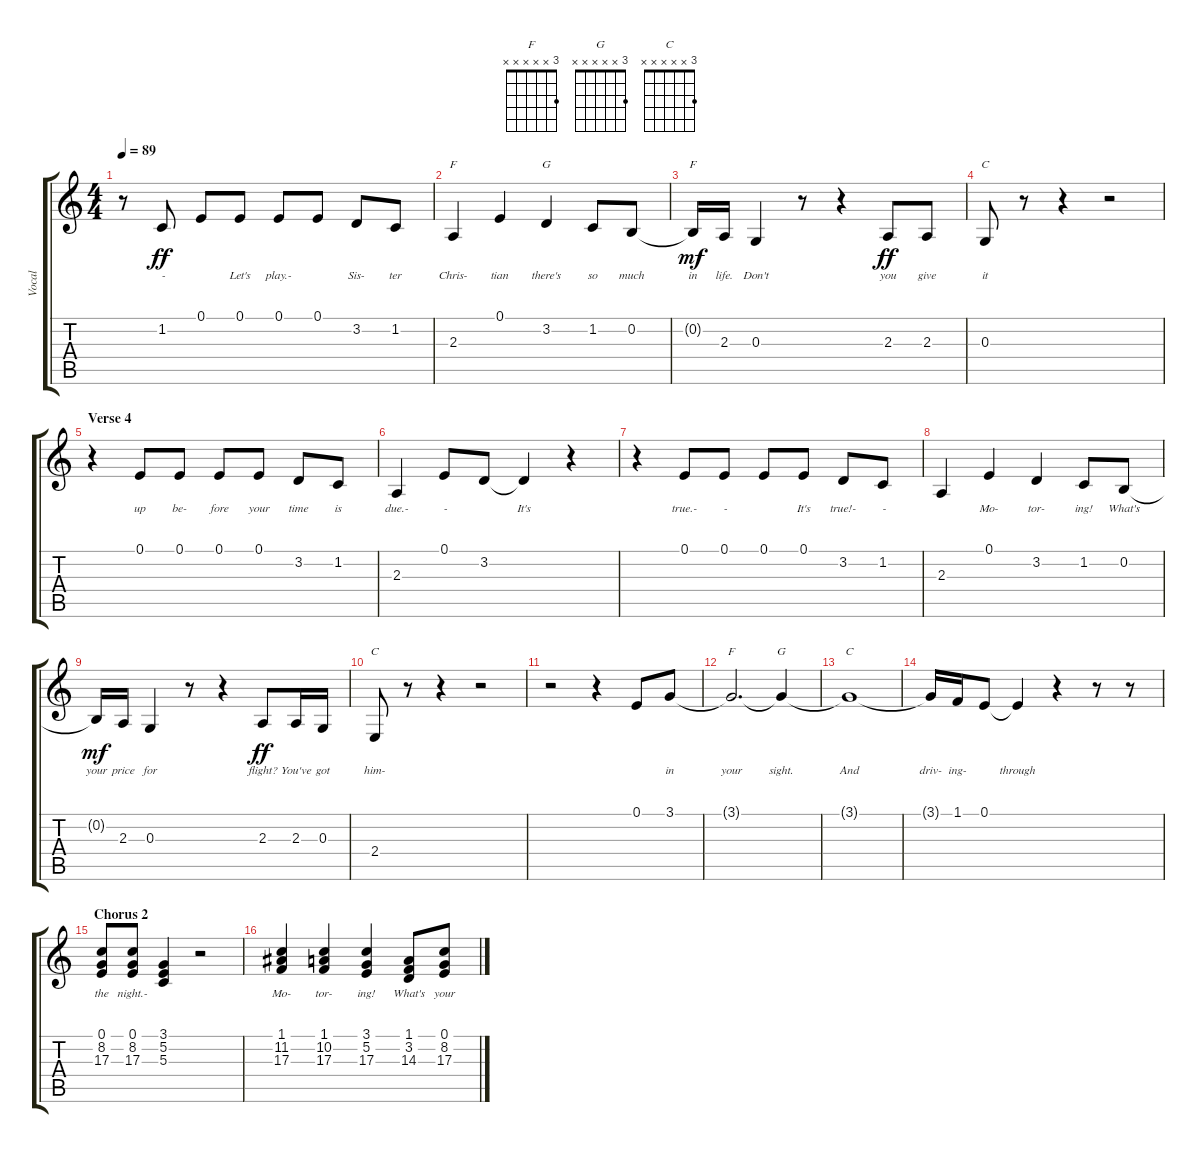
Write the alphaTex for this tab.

\track ("Vocal" "Vocal") {instrument flute}
\staff {score tabs}
\tuning (E4 B3 G3 D3 A2 E2) {hide}
\chord ("F" x x 2 x x x)
\chord ("G" x 3 x x x x)
\chord ("F" x 0 x x x x)
\chord ("C" x x 0 x x x)
\chord ("C" x x x 2 x x)
\chord ("F" 3 x x x x x)
\chord ("G" 3 x x x x x)
\chord ("C" 3 x x x x x)
\ts (4 4)
\tempo 89
\clef g2
\ks c
r.8{dy ff} 1.2.8{lyrics (0 " -") lyrics (1 "") lyrics (2 "") lyrics (3 "") lyrics (4 "")} 0.1.8{lyrics (0 " ") lyrics (1 "") lyrics (2 "") lyrics (3 "") lyrics (4 "")} 0.1.8{lyrics (0 "Let's") lyrics (1 "") lyrics (2 "") lyrics (3 "") lyrics (4 "")} 0.1.8{lyrics (0 "play.-") lyrics (1 "") lyrics (2 "") lyrics (3 "") lyrics (4 "")} 0.1.8{lyrics (0 " ") lyrics (1 "") lyrics (2 "") lyrics (3 "") lyrics (4 "")} 3.2.8{lyrics (0 "Sis-") lyrics (1 "") lyrics (2 "") lyrics (3 "") lyrics (4 "")} 1.2.8{lyrics (0 "ter") lyrics (1 "") lyrics (2 "") lyrics (3 "") lyrics (4 "")} |
2.3.4{ch "F" lyrics (0 "Chris-") lyrics (1 "") lyrics (2 "") lyrics (3 "") lyrics (4 "")} 0.1.4{lyrics (0 "tian") lyrics (1 "") lyrics (2 "") lyrics (3 "") lyrics (4 "")} 3.2.4{ch "G" lyrics (0 "there's") lyrics (1 "") lyrics (2 "") lyrics (3 "") lyrics (4 "")} 1.2.8{lyrics (0 "so") lyrics (1 "") lyrics (2 "") lyrics (3 "") lyrics (4 "")} 0.2.8{lyrics (0 "much") lyrics (1 "") lyrics (2 "") lyrics (3 "") lyrics (4 "")} |
0.2{t}.16{ch "F" lyrics (0 "in") lyrics (1 "") lyrics (2 "") lyrics (3 "") lyrics (4 "") dy mf} 2.3.16{lyrics (0 "life.") lyrics (1 "") lyrics (2 "") lyrics (3 "") lyrics (4 "")} 0.3.4{lyrics (0 "Don't") lyrics (1 "") lyrics (2 "") lyrics (3 "") lyrics (4 "")} r.8 r.4 2.3.8{lyrics (0 "you") lyrics (1 "") lyrics (2 "") lyrics (3 "") lyrics (4 "") dy ff} 2.3.8{lyrics (0 "give") lyrics (1 "") lyrics (2 "") lyrics (3 "") lyrics (4 "")} |
0.3.8{ch "C" lyrics (0 "it") lyrics (1 "") lyrics (2 "") lyrics (3 "") lyrics (4 "")} r.8 r.4 r.2 |
\section ("" "Verse 4")
r.4 0.1.8{lyrics (0 "up") lyrics (1 "") lyrics (2 "") lyrics (3 "") lyrics (4 "")} 0.1.8{lyrics (0 "be-") lyrics (1 "") lyrics (2 "") lyrics (3 "") lyrics (4 "")} 0.1.8{lyrics (0 "fore") lyrics (1 "") lyrics (2 "") lyrics (3 "") lyrics (4 "")} 0.1.8{lyrics (0 "your") lyrics (1 "") lyrics (2 "") lyrics (3 "") lyrics (4 "")} 3.2.8{lyrics (0 "time") lyrics (1 "") lyrics (2 "") lyrics (3 "") lyrics (4 "")} 1.2.8{lyrics (0 "is") lyrics (1 "") lyrics (2 "") lyrics (3 "") lyrics (4 "")} |
2.3.4{lyrics (0 "due.-") lyrics (1 "") lyrics (2 "") lyrics (3 "") lyrics (4 "")} 0.1.8{lyrics (0 " -") lyrics (1 "") lyrics (2 "") lyrics (3 "") lyrics (4 "")} 3.2.8{lyrics (0 " ") lyrics (1 "") lyrics (2 "") lyrics (3 "") lyrics (4 "")} 3.2{t}.4{lyrics (0 "It's") lyrics (1 "") lyrics (2 "") lyrics (3 "") lyrics (4 "")} r.4 |
r.4 0.1.8{lyrics (0 "true.-") lyrics (1 "") lyrics (2 "") lyrics (3 "") lyrics (4 "")} 0.1.8{lyrics (0 " -") lyrics (1 "") lyrics (2 "") lyrics (3 "") lyrics (4 "")} 0.1.8{lyrics (0 " ") lyrics (1 "") lyrics (2 "") lyrics (3 "") lyrics (4 "")} 0.1.8{lyrics (0 "It's") lyrics (1 "") lyrics (2 "") lyrics (3 "") lyrics (4 "")} 3.2.8{lyrics (0 "true!-") lyrics (1 "") lyrics (2 "") lyrics (3 "") lyrics (4 "")} 1.2.8{lyrics (0 " -") lyrics (1 "") lyrics (2 "") lyrics (3 "") lyrics (4 "")} |
2.3.4{lyrics (0 " ") lyrics (1 "") lyrics (2 "") lyrics (3 "") lyrics (4 "")} 0.1.4{lyrics (0 "Mo-") lyrics (1 "") lyrics (2 "") lyrics (3 "") lyrics (4 "")} 3.2.4{lyrics (0 "tor-") lyrics (1 "") lyrics (2 "") lyrics (3 "") lyrics (4 "")} 1.2.8{lyrics (0 "ing!") lyrics (1 "") lyrics (2 "") lyrics (3 "") lyrics (4 "")} 0.2.8{lyrics (0 "What's") lyrics (1 "") lyrics (2 "") lyrics (3 "") lyrics (4 "")} |
0.2{t}.16{lyrics (0 "your") lyrics (1 "") lyrics (2 "") lyrics (3 "") lyrics (4 "") dy mf} 2.3.16{lyrics (0 "price") lyrics (1 "") lyrics (2 "") lyrics (3 "") lyrics (4 "")} 0.3.4{lyrics (0 "for") lyrics (1 "") lyrics (2 "") lyrics (3 "") lyrics (4 "")} r.8 r.4 2.3.8{lyrics (0 "flight?") lyrics (1 "") lyrics (2 "") lyrics (3 "") lyrics (4 "") dy ff} 2.3.16{lyrics (0 "You've") lyrics (1 "") lyrics (2 "") lyrics (3 "") lyrics (4 "")} 0.3.16{lyrics (0 "got") lyrics (1 "") lyrics (2 "") lyrics (3 "") lyrics (4 "")} |
2.4.8{ch "C" lyrics (0 "him-") lyrics (1 "") lyrics (2 "") lyrics (3 "") lyrics (4 "")} r.8 r.4 r.2 |
r.2 r.4 0.1.8{lyrics (0 " ") lyrics (1 "") lyrics (2 "") lyrics (3 "") lyrics (4 "")} 3.1.8{lyrics (0 "in") lyrics (1 "") lyrics (2 "") lyrics (3 "") lyrics (4 "")} |
3.1{t}.2{d ch "F" lyrics (0 "your") lyrics (1 "") lyrics (2 "") lyrics (3 "") lyrics (4 "")} 3.1{t}.4{ch "G" lyrics (0 "sight.") lyrics (1 "") lyrics (2 "") lyrics (3 "") lyrics (4 "")} |
3.1{t}.1{ch "C" lyrics (0 "And") lyrics (1 "") lyrics (2 "") lyrics (3 "") lyrics (4 "")} |
3.1{t}.16{lyrics (0 "driv-") lyrics (1 "") lyrics (2 "") lyrics (3 "") lyrics (4 "")} 1.1.16{lyrics (0 "ing-") lyrics (1 "") lyrics (2 "") lyrics (3 "") lyrics (4 "")} 0.1.8{lyrics (0 " ") lyrics (1 "") lyrics (2 "") lyrics (3 "") lyrics (4 "")} 0.1{t}.4{lyrics (0 "through") lyrics (1 "") lyrics (2 "") lyrics (3 "") lyrics (4 "")} r.4 r.8 r.8 |
\section ("" "Chorus 2")
(0.1 8.2 17.3).8{lyrics (0 "the") lyrics (1 "") lyrics (2 "") lyrics (3 "") lyrics (4 "")} (0.1 8.2 17.3).8{lyrics (0 "night.-") lyrics (1 "") lyrics (2 "") lyrics (3 "") lyrics (4 "")} (3.1 5.2 5.3).4{lyrics (0 " ") lyrics (1 "") lyrics (2 "") lyrics (3 "") lyrics (4 "")} r.2 |
(1.1 11.2 17.3).4{lyrics (0 "Mo-") lyrics (1 "") lyrics (2 "") lyrics (3 "") lyrics (4 "")} (1.1 10.2 17.3).4{lyrics (0 "tor-") lyrics (1 "") lyrics (2 "") lyrics (3 "") lyrics (4 "")} (3.1 5.2 17.3).4{lyrics (0 "ing!") lyrics (1 "") lyrics (2 "") lyrics (3 "") lyrics (4 "")} (1.1 3.2 14.3).8{lyrics (0 "What's") lyrics (1 "") lyrics (2 "") lyrics (3 "") lyrics (4 "")} (0.1 8.2 17.3).8{lyrics (0 "your") lyrics (1 "") lyrics (2 "") lyrics (3 "") lyrics (4 "")}
